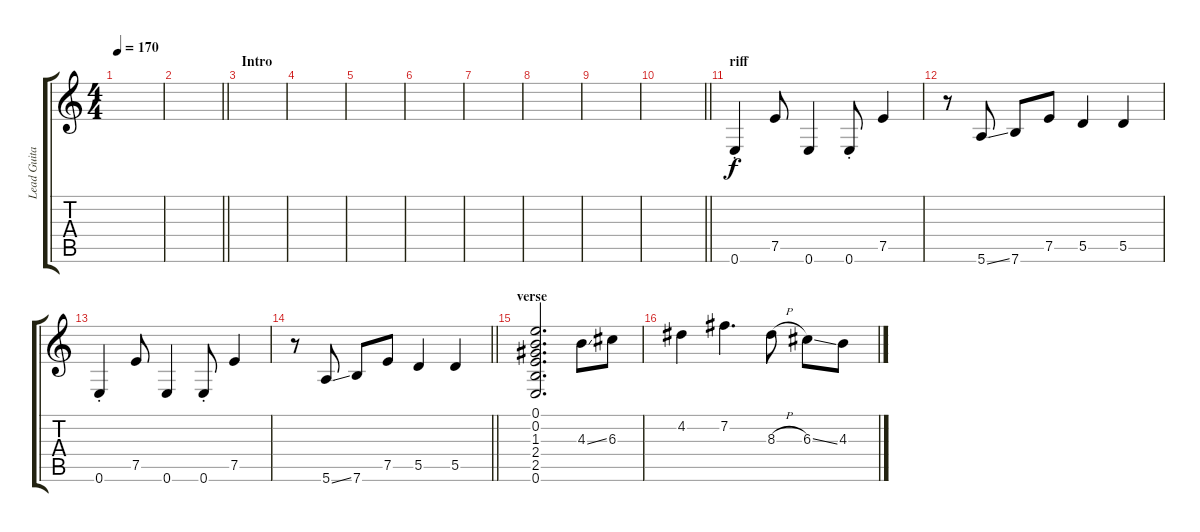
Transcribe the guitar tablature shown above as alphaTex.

\track ("Lead Guitar" "Lead Guita") {instrument distortionguitar}
\staff {score tabs}
\tuning (E4 B3 G3 D3 A2 E2) {hide}
\ts (4 4)
\tempo 170
\clef g2
\ks c
|
\barLineRight lightlight
|
\section ("" "Intro")
|
|
|
|
|
|
|
\barLineRight lightlight
|
\section ("" "riff")
0.6{st}.4 7.5.8 0.6.4 0.6{st}.8 7.5.4 |
r.8 5.6{ss}.8 7.6.8 7.5.8 5.5.4 5.5.4 |
0.6{st}.4 7.5.8 0.6.4 0.6{st}.8 7.5.4 |
\barLineRight lightlight
r.8 5.6{ss}.8 7.6.8 7.5.8 5.5.4 5.5.4 |
\section ("" "verse")
(0.1 0.2 1.3 2.4 2.5 0.6).2{d} 4.3{ss}.8 6.3.8 |
4.2.4 7.2.4{d} 8.3{h}.8 6.3{ss}.8 4.3.8
